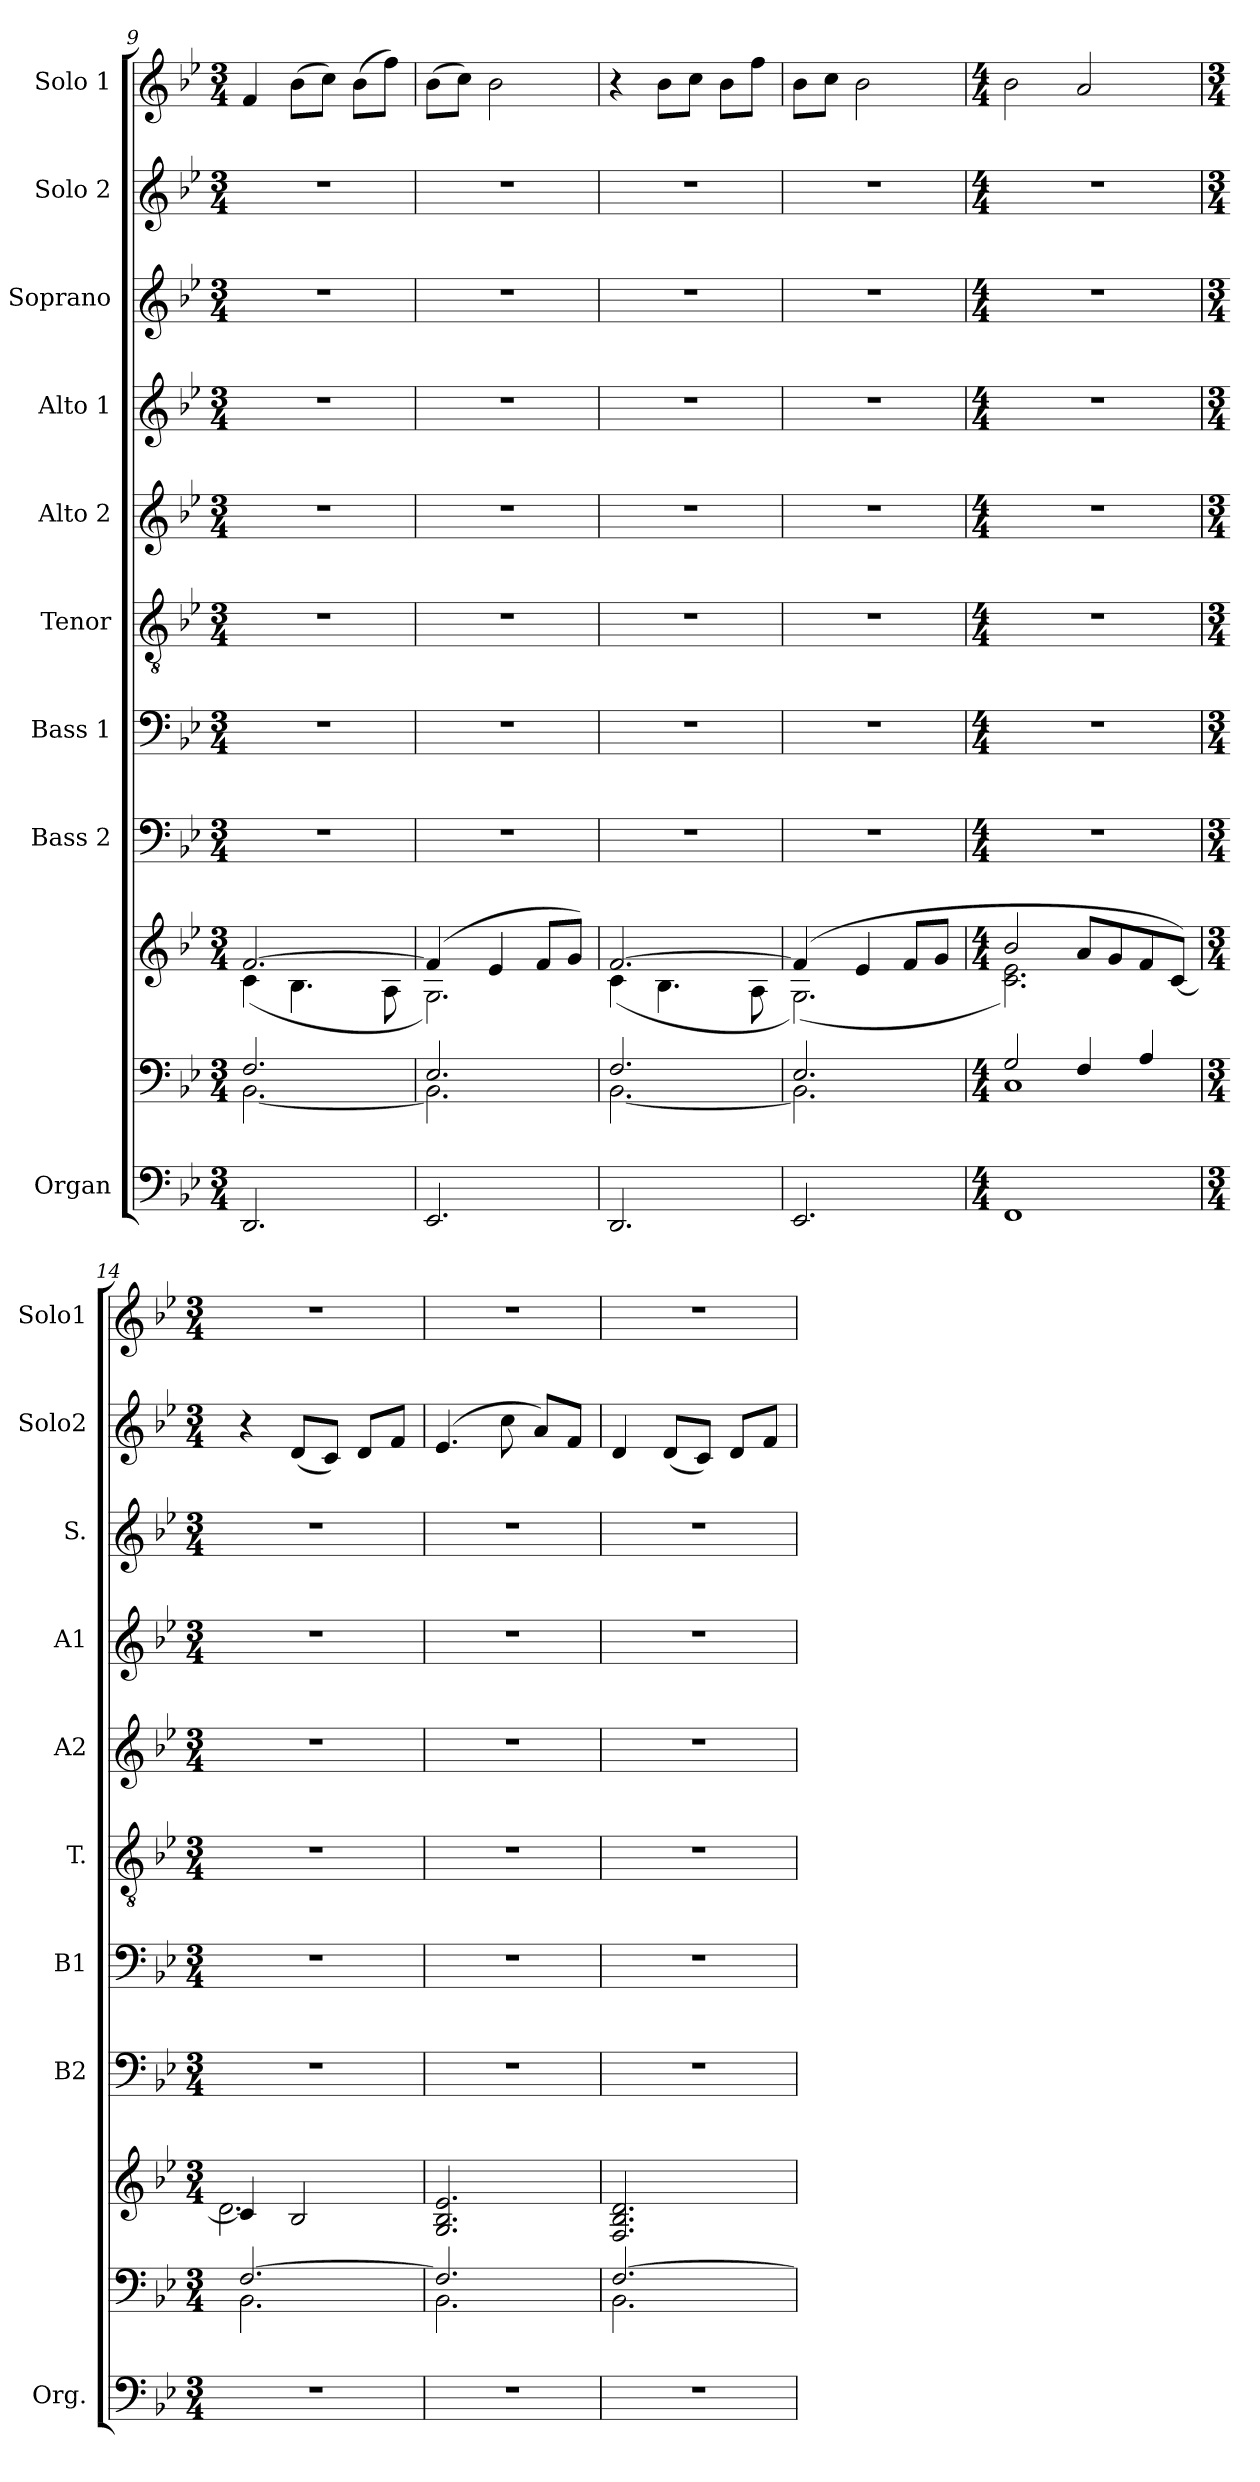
**kern	**kern	**kern	**kern	**kern	**kern	**kern	**kern	**kern	**kern	**kern
*part9	*part9	*part9	*part8	*part7	*part6	*part5	*part4	*part3	*part2	*part1
*staff11	*staff10	*staff9	*staff8	*staff7	*staff6	*staff5	*staff4	*staff3	*staff2	*staff1
*I"Organ	*	*	*I"Bass 2	*I"Bass 1	*I"Tenor	*I"Alto 2	*I"Alto 1	*I"Soprano	*I"Solo 2	*I"Solo 1
*I'Org.	*	*	*I'B2	*I'B1	*I'T.	*I'A2	*I'A1	*I'S.	*I'Solo2	*I'Solo1
*clefF4	*clefF4	*clefG2	*clefF4	*clefF4	*clefGv2	*clefG2	*clefG2	*clefG2	*clefG2	*clefG2
*k[b-e-]	*k[b-e-]	*k[b-e-]	*k[b-e-]	*k[b-e-]	*k[b-e-]	*k[b-e-]	*k[b-e-]	*k[b-e-]	*k[b-e-]	*k[b-e-]
*M3/4	*M3/4	*M3/4	*M3/4	*M3/4	*M3/4	*M3/4	*M3/4	*M3/4	*M3/4	*M3/4
=9	=9	=9	=9	=9	=9	=9	=9	=9	=9	=9
*	*^	*^	*	*	*	*	*	*	*	*
2.DD/	2.F/	[2.BB-\	[2.f/	(<4c\	2.r	2.r	2.r	2.r	2.r	2.r	2.r	4f/
.	.	.	.	4.B-\	.	.	.	.	.	.	.	(>8b-\L
.	.	.	.	.	.	.	.	.	.	.	.	8cc\J)
.	.	.	.	.	.	.	.	.	.	.	.	(>8b-\L
.	.	.	.	8A\	.	.	.	.	.	.	.	8ff\J)
=10	=10	=10	=10	=10	=10	=10	=10	=10	=10	=10	=10	=10
2.EE-/	2.E-/	2.BB-\]	(>4f/]	2.G\)	2.r	2.r	2.r	2.r	2.r	2.r	2.r	(>8b-\L
.	.	.	.	.	.	.	.	.	.	.	.	8cc\J)
.	.	.	4e-/	.	.	.	.	.	.	.	.	2b-\
.	.	.	8f/L	.	.	.	.	.	.	.	.	.
.	.	.	8g/J)	.	.	.	.	.	.	.	.	.
=11	=11	=11	=11	=11	=11	=11	=11	=11	=11	=11	=11	=11
2.DD/	2.F/	[2.BB-\	[2.f/	(<4c\	2.r	2.r	2.r	2.r	2.r	2.r	2.r	4r
.	.	.	.	4.B-\	.	.	.	.	.	.	.	8b-\L
.	.	.	.	.	.	.	.	.	.	.	.	8cc\J
.	.	.	.	.	.	.	.	.	.	.	.	8b-\L
.	.	.	.	8A\	.	.	.	.	.	.	.	8ff\J
=12	=12	=12	=12	=12	=12	=12	=12	=12	=12	=12	=12	=12
2.EE-/	2.E-/	2.BB-\]	(>4f/]	(<2.G\)	2.r	2.r	2.r	2.r	2.r	2.r	2.r	8b-\L
.	.	.	.	.	.	.	.	.	.	.	.	8cc\J
.	.	.	4e-/	.	.	.	.	.	.	.	.	2b-\
.	.	.	8f/L	.	.	.	.	.	.	.	.	.
.	.	.	8g/J	.	.	.	.	.	.	.	.	.
=13	=13	=13	=13	=13	=13	=13	=13	=13	=13	=13	=13	=13
*M4/4	*M4/4	*	*M4/4	*	*M4/4	*M4/4	*M4/4	*M4/4	*M4/4	*M4/4	*M4/4	*M4/4
1FF	2G/	1C	2b-/	2.c\ 2.e-\)	1r	1r	1r	1r	1r	1r	1r	2b-\
.	4F/	.	8a/L	.	.	.	.	.	.	.	.	2a/
.	.	.	8g/	.	.	.	.	.	.	.	.	.
.	4A/	.	8f/	4ryy	.	.	.	.	.	.	.	.
.	.	.	[8c/J)	.	.	.	.	.	.	.	.	.
=14	=14	=14	=14	=14	=14	=14	=14	=14	=14	=14	=14	=14
*M3/4	*M3/4	*	*M3/4	*	*M3/4	*M3/4	*M3/4	*M3/4	*M3/4	*M3/4	*M3/4	*M3/4
2.r	[2.F/	2.BB-\	4c/]	2.d\	2.r	2.r	2.r	2.r	2.r	2.r	4r	2.r
.	.	.	2B-/	.	.	.	.	.	.	.	(<8d/L	.
.	.	.	.	.	.	.	.	.	.	.	8c/J)	.
.	.	.	.	.	.	.	.	.	.	.	8d/L	.
.	.	.	.	.	.	.	.	.	.	.	8f/J	.
*	*	*	*v	*v	*	*	*	*	*	*	*	*
=15	=15	=15	=15	=15	=15	=15	=15	=15	=15	=15	=15
2.r	2.F/]	2.BB-\	2.G/ 2.B-/ 2.e-/	2.r	2.r	2.r	2.r	2.r	2.r	(>4.e-/	2.r
.	.	.	.	.	.	.	.	.	.	8cc\	.
.	.	.	.	.	.	.	.	.	.	8a/L)	.
.	.	.	.	.	.	.	.	.	.	8f/J	.
=16	=16	=16	=16	=16	=16	=16	=16	=16	=16	=16	=16
2.r	[2.F/	2.BB-\	2.F/ 2.B-/ 2.d/	2.r	2.r	2.r	2.r	2.r	2.r	4d/	2.r
.	.	.	.	.	.	.	.	.	.	(<8d/L	.
.	.	.	.	.	.	.	.	.	.	8c/J)	.
.	.	.	.	.	.	.	.	.	.	8d/L	.
.	.	.	.	.	.	.	.	.	.	8f/J	.
*	*v	*v	*	*	*	*	*	*	*	*	*
=	=	=	=	=	=	=	=	=	=	=
*-	*-	*-	*-	*-	*-	*-	*-	*-	*-	*-
